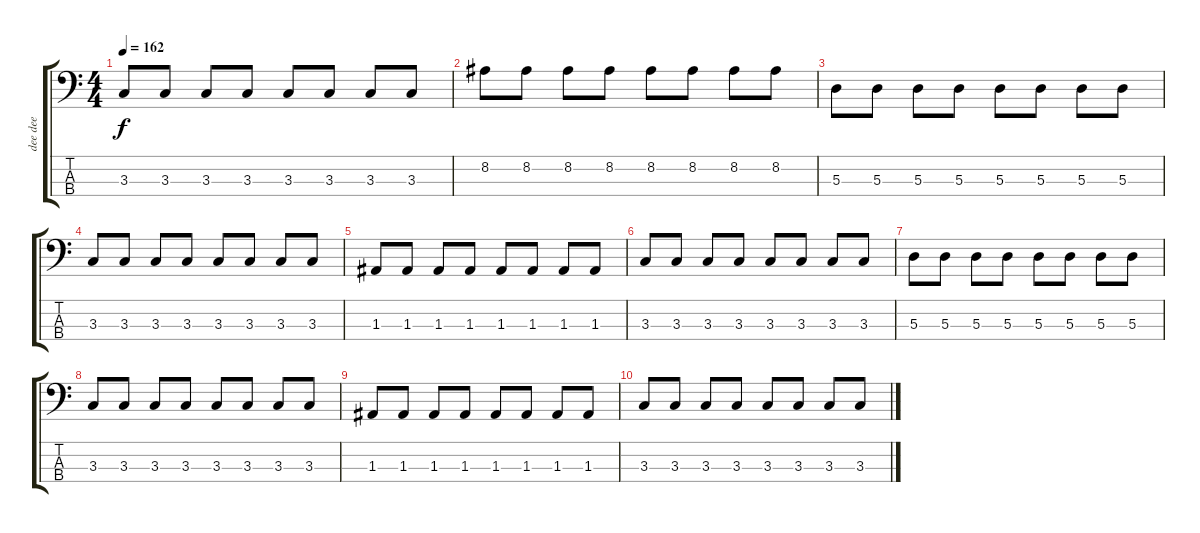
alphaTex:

\track ("dee dee" "dee dee") {instrument electricbassfinger}
\staff {score tabs}
\tuning (G2 D2 A1 E1) {hide}
\ts (4 4)
\tempo 162
\clef f4
\ks c
3.3.8{dy f} 3.3.8 3.3.8 3.3.8 3.3.8 3.3.8 3.3.8 3.3.8 |
8.2.8 8.2.8 8.2.8 8.2.8 8.2.8 8.2.8 8.2.8 8.2.8 |
5.3.8 5.3.8 5.3.8 5.3.8 5.3.8 5.3.8 5.3.8 5.3.8 |
3.3.8 3.3.8 3.3.8 3.3.8 3.3.8 3.3.8 3.3.8 3.3.8 |
1.3.8 1.3.8 1.3.8 1.3.8 1.3.8 1.3.8 1.3.8 1.3.8 |
3.3.8 3.3.8 3.3.8 3.3.8 3.3.8 3.3.8 3.3.8 3.3.8 |
5.3.8 5.3.8 5.3.8 5.3.8 5.3.8 5.3.8 5.3.8 5.3.8 |
3.3.8 3.3.8 3.3.8 3.3.8 3.3.8 3.3.8 3.3.8 3.3.8 |
1.3.8 1.3.8 1.3.8 1.3.8 1.3.8 1.3.8 1.3.8 1.3.8 |
3.3.8 3.3.8 3.3.8 3.3.8 3.3.8 3.3.8 3.3.8 3.3.8
